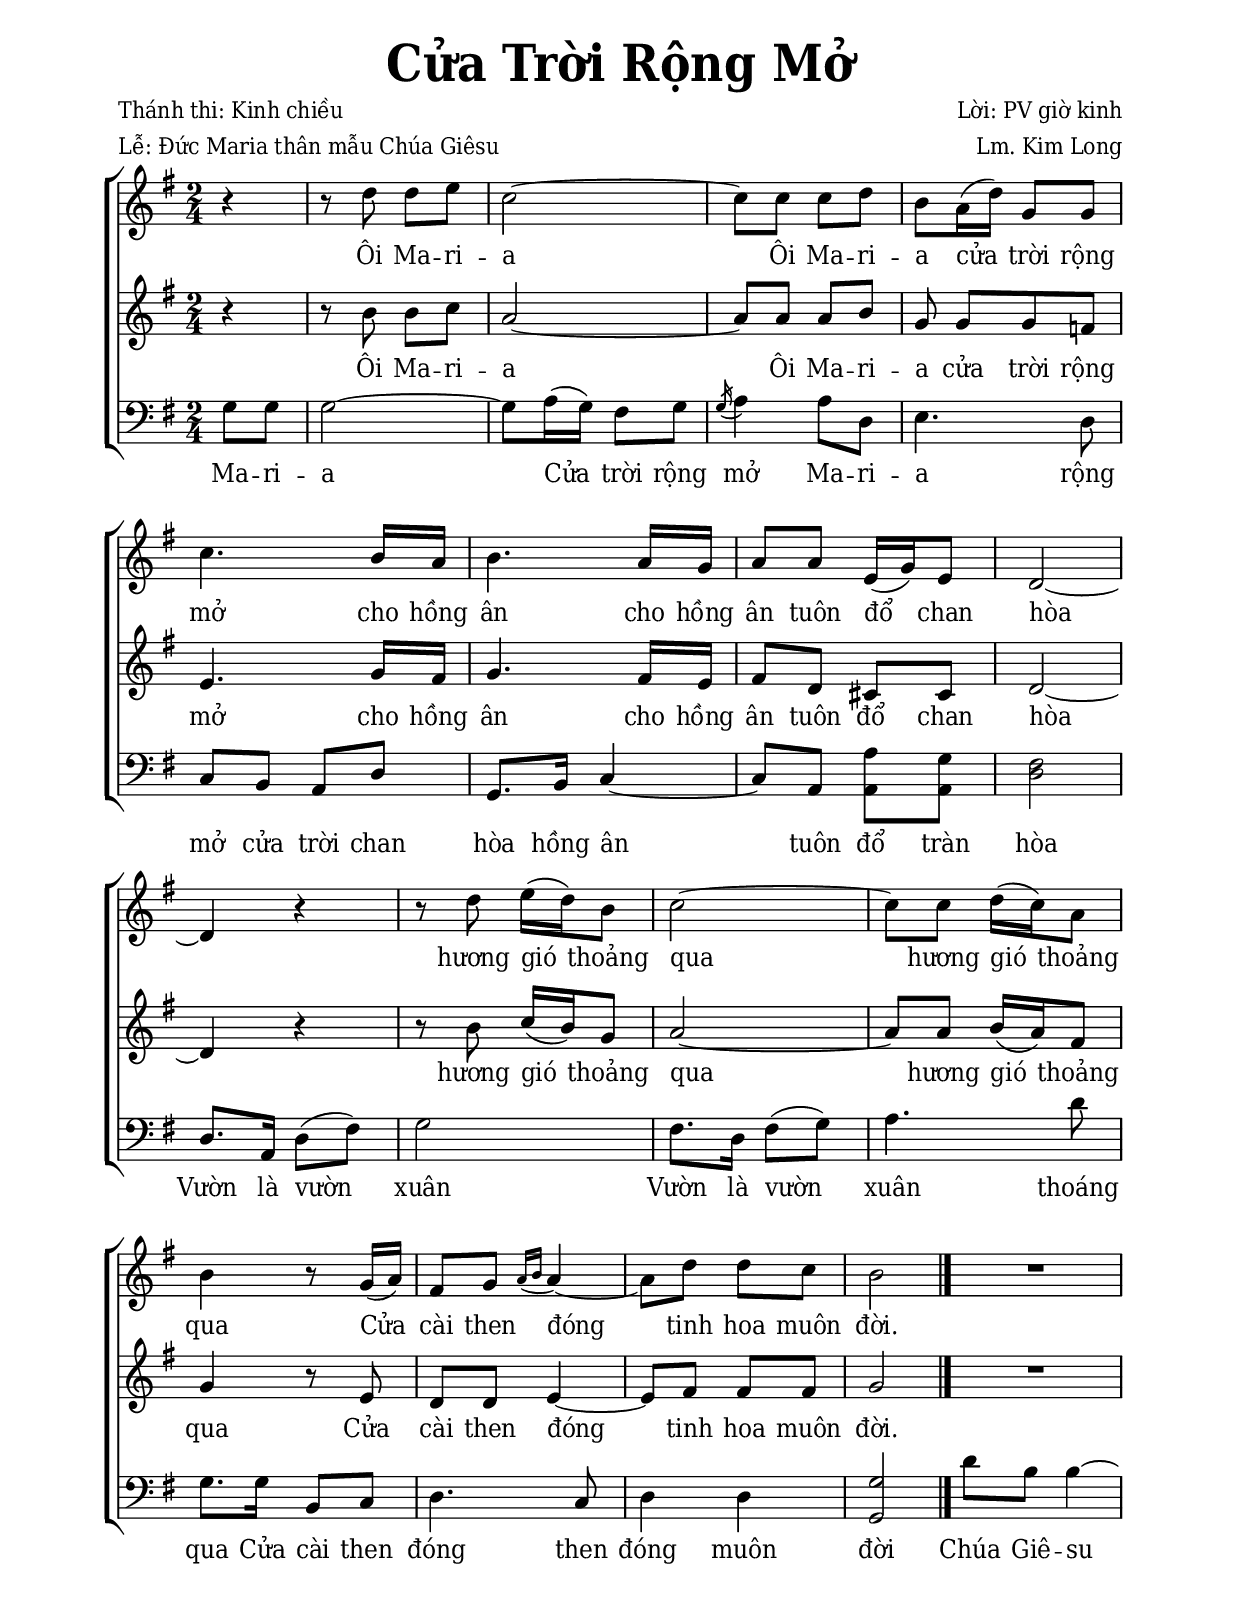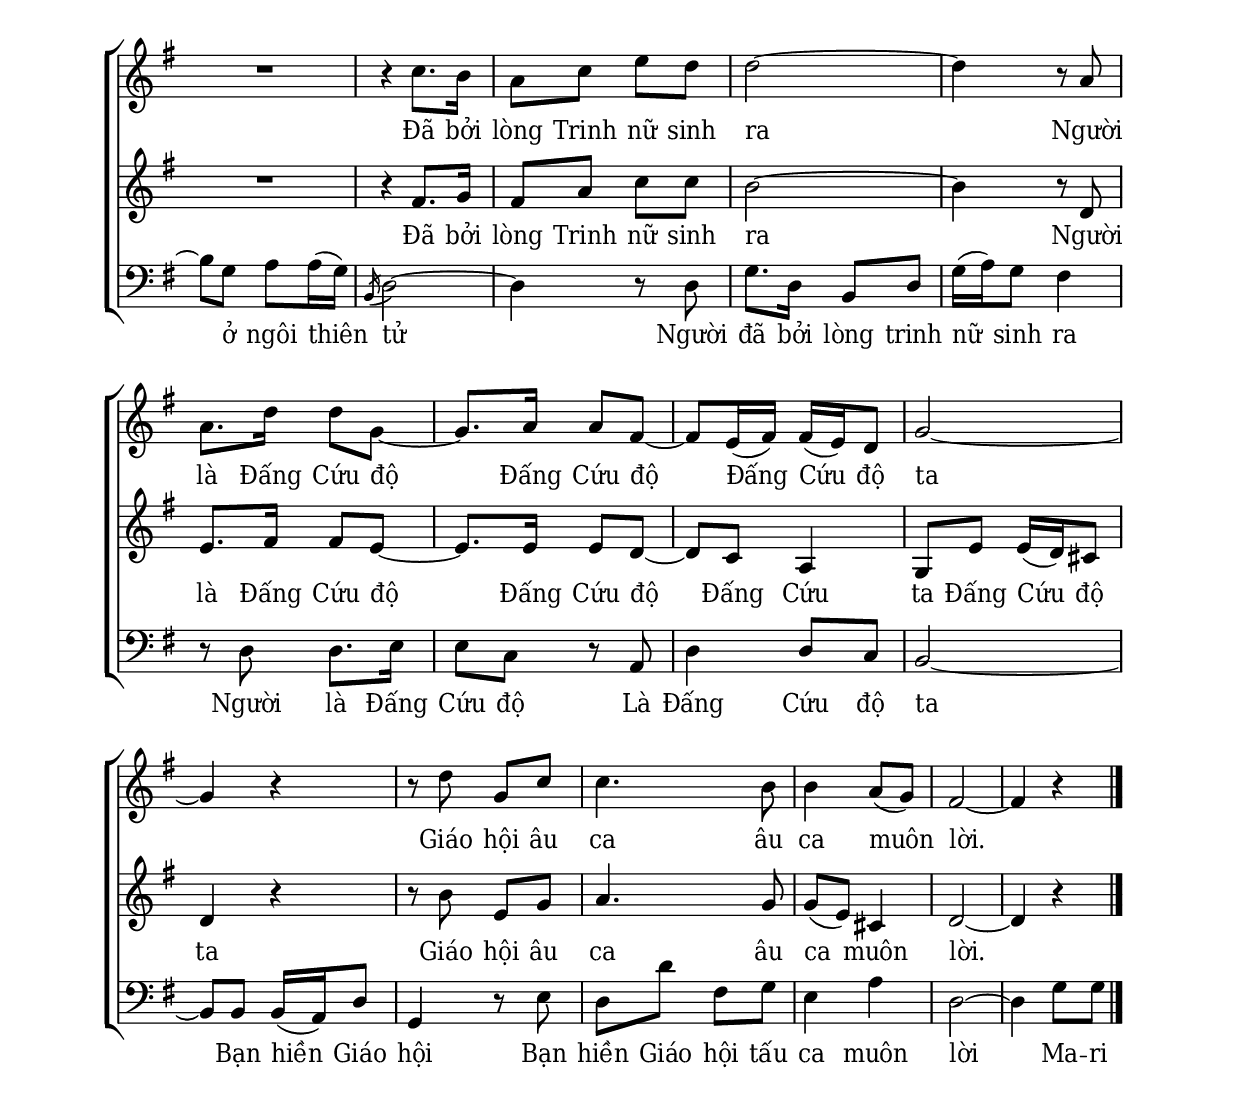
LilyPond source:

% Cài đặt chung
\version "2.22.1"
\include "english.ly"

\header {
  title = \markup { \fontsize #3 "Cửa Trời Rộng Mở" }
  poet = "Thánh thi: Kinh chiều"
  meter = "Lễ: Đức Maria thân mẫu Chúa Giêsu"
  composer = "Lời: PV giờ kinh"
  arranger = "Lm. Kim Long"
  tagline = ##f
}

% Nhạc
% Đổi kích thước nốt cho bè phụ
notBePhu =
#(define-music-function (font-size music) (number? ly:music?)
   (for-some-music
     (lambda (m)
       (if (music-is-of-type? m 'rhythmic-event)
           (begin
             (set! (ly:music-property m 'tweaks)
                   (cons `(font-size . ,font-size)
                         (ly:music-property m 'tweaks)))
             #t)
           #f))
     music)
   music)

nhacDiepKhucSop = \relative c'' {
  \autoPageBreaksOff
  \partial 4 r4 |
  r8 d d e |
  c2 ~ |
  c8 c c d |
  b a16 (d) g,8 g |
  c4. b16 a |
  b4. a16 g |
  a8 a e16 (g) e8 |
  d2 ~ |
  d4 r |
  r8 d' e16 (d) b8 |
  c2 ~ |
  c8 c d16 (c) a8 |
  b4 r8 g16 (a) |
  fs8 g \slashedGrace { a16 (b } a4) ~ |
  a8 d d c |
  b2 \bar "|."
  R2
  
  \pageBreak
  
  R2
  r4 c8. b16 |
  a8 c e d |
  d2 ~ |
  d4 r8 a |
  a8. d16 d8 g, ~ |
  g8. a16 a8 fs ~ |
  fs [e16 (fs)] fs (e) d8 |
  g2 ~ |
  g4 r |
  r8 d' g, c |
  c4. b8 |
  b4 a8 (g) |
  fs2 ~ |
  fs4 r \bar "|."
}

nhacDiepKhucAlto = \relative c' {
  r4 |
  r8 b' b c |
  a2 ~ |
  a8 a a b |
  g g [g f!] |
  e4. g16 fs |
  g4. fs16 e |
  fs8 d cs [cs] |
  d2 ~ |
  d4 r |
  r8 b' c16 (b) g8 |
  a2 ~ |
  a8 a b16 (a) fs8 |
  g4 r8 e |
  d8 d e4 ~ |
  e8 fs fs fs |
  g2 |
  R2*2
  r4 fs8. g16 |
  fs8 a c c |
  b2 ~ |
  b4 r8 d, |
  e8. fs16 fs8 e ~ |
  e8. e16 e8 d ~ |
  d c a4 |
  g8 e' e16 (d) cs8 |
  d4 r |
  r8 b' e, g |
  a4. g8 |
  g (e) cs4 |
  d2 ~ |
  d4 r
}

nhacDiepKhucBas = \relative c' {
  g8 g |
  g2 ~ |
  g8 a16 (g) fs8 g |
  \slashedGrace { g16 ( } a4) a8 d, |
  e4. d8 |
  c b a d |
  g,8. b16 c4 ~ |
  c8 a <a' a,> <g a,> |
  <fs d>2 |
  d8. a16 d8 (fs) |
  g2 |
  fs8. d16 fs8 (g) |
  a4. d8 |
  g,8. g16 b,8 c |
  d4. c8 |
  d4 d |
  <g g,>2 |
  d'8 b b4 ~ |
  b8 g a a16 (g) |
  \slashedGrace { b,16 ( } d2) ~ |
  d4 r8 d |
  g8. d16 b8 d |
  g16 (a) g8 fs4 |
  r8 d d8. e16 |
  e8 c r a |
  d4 d8 c |
  b2 ~ |
  b8 b b16 (a) d8 |
  g,4 r8 e' |
  d d' fs, g |
  e4 a |
  d,2 ~ |
  d4 g8 g
}

% Lời
loiDiepKhucSop = \lyricmode {
  Ôi Ma -- ri -- a
  Ôi Ma -- ri -- a cửa trời rộng mở cho hồng ân
  cho hồng ân tuôn đổ chan hòa
  hương gió thoảng qua hương gió thoảng qua
  Cửa cài then đóng tinh hoa muôn đời.
  Đã bởi lòng Trinh nữ sinh ra
  Người là Đấng Cứu độ Đấng Cứu độ
  Đấng Cứu độ ta
  Giáo hội âu ca âu ca muôn lời.
}

loiDiepKhucAlto = \lyricmode {
  Ôi Ma -- ri -- a
  Ôi Ma -- ri -- a cửa trời rộng mở cho hồng ân
  cho hồng ân tuôn đổ chan hòa
  hương gió thoảng qua hương gió thoảng qua
  Cửa cài then đóng tinh hoa muôn đời.
  Đã bởi lòng Trinh nữ sinh ra
  Người là Đấng Cứu độ Đấng Cứu độ
  Đấng Cứu ta Đấng Cứu độ ta
  Giáo hội âu ca âu ca muôn lời.
}

loiDiepKhucBas = \lyricmode {
  Ma -- ri -- a Cửa trời rộng mở
  Ma -- ri -- a rộng mở cửa trời chan hòa hồng ân
  tuôn đổ tràn hòa
  Vườn là vườn xuân
  Vườn là vườn xuân thoáng qua
  Cửa cài then đóng then đóng muôn đời
  Chúa Giê -- su ở ngôi thiên tử
  Người đã bởi lòng trinh nữ sinh ra
  Người là Đấng Cứu độ
  Là Đấng Cứu độ ta
  Bạn hiền Giáo hội
  Bạn hiền Giáo hội tấu ca muôn lời Ma -- ri
}

% Dàn trang
\paper {
  #(set-paper-size "a4")
  top-margin = 15\mm
  bottom-margin = 20\mm
  left-margin = 20\mm
  right-margin = 20\mm
  indent = #0
  #(define fonts
    (make-pango-font-tree
      "Deja Vu Serif Condensed"
      "Deja Vu Serif Condensed"
      "Deja Vu Serif Condensed"
      (/ 20 20)))
  print-page-number = #f
  %page-count = #2
  %systems-per-page = 5
}

TongNhip = {
  \key g \major \time 2/4
  \set Timing.beamExceptions = #'()
  \set Timing.baseMoment = #(ly:make-moment 1/4)
}

% Đổi kích thước nốt cho bè phụ
notBePhu =
#(define-music-function (font-size music) (number? ly:music?)
   (for-some-music
     (lambda (m)
       (if (music-is-of-type? m 'rhythmic-event)
           (begin
             (set! (ly:music-property m 'tweaks)
                   (cons `(font-size . ,font-size)
                         (ly:music-property m 'tweaks)))
             #t)
           #f))
     music)
   music)
\score {
  \new ChoirStaff <<
    \new Staff <<
        \clef treble
        \new Voice = beSop {
          \TongNhip \nhacDiepKhucSop
        }
      \new Lyrics \lyricsto beSop \loiDiepKhucSop
    >>
    \new Staff <<
        \clef treble
        \new Voice = beAlto {
          \TongNhip \nhacDiepKhucAlto
        }
      \new Lyrics \lyricsto beAlto \loiDiepKhucAlto
    >>
    \new Staff <<
        \clef "bass"
        \new Voice = beBas {
          \TongNhip \nhacDiepKhucBas
        }
      \new Lyrics \lyricsto beBas \loiDiepKhucBas
    >>
  >>
  \layout {
    \override Lyrics.LyricSpace.minimum-distance = #1
    \override LyricHyphen.minimum-distance = #1
    \override Score.BarNumber.break-visibility = ##(#f #f #f)
    \override Score.SpacingSpanner.uniform-stretching = ##t
  }
}
